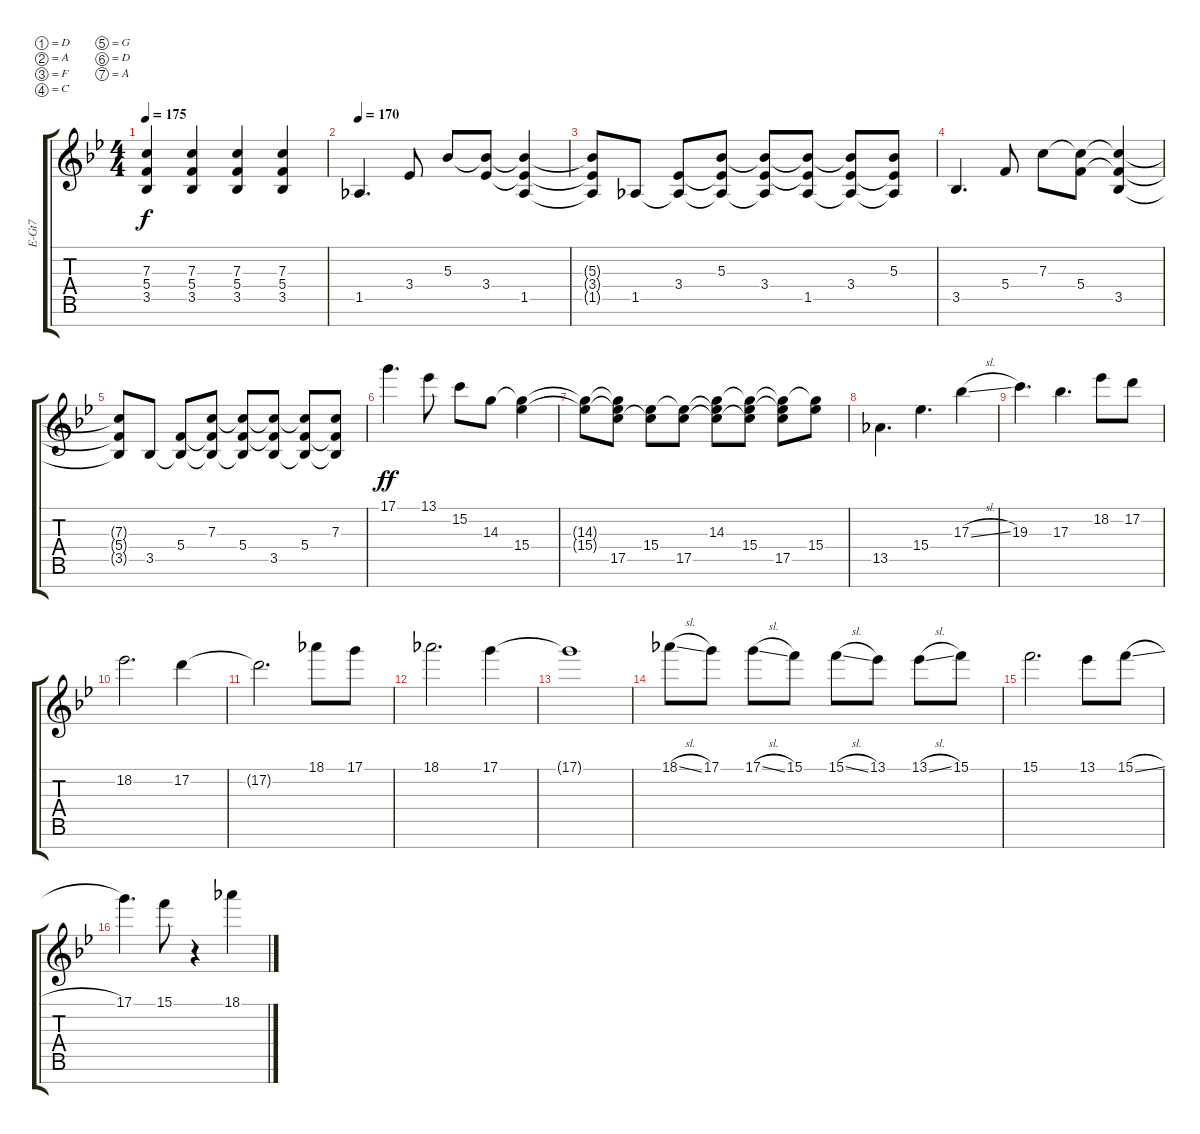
\defaultSystemsLayout 4
\bracketExtendMode groupsimilarinstruments
\otherSystemsTrackNameOrientation horizontal
\track ("Electric Guitar" "E-Gt7") {instrument distortionguitar}
\staff {score tabs}
\tuning (D4 A3 F3 C3 G2 D2 A1)
\ts (4 4)
\tempo 175
\clef g2
\ks bb
(7.3{t acc forcenatural} 5.4{t acc forcenatural} 3.5{t acc forcenatural}).4{dy f beam Up} (7.3{acc forcenatural} 5.4{acc forcenatural} 3.5{acc forcenatural}).4{beam Up} (7.3{acc forcenatural} 5.4{acc forcenatural} 3.5{acc forcenatural}).4{beam Up} (7.3{acc forcenatural} 5.4{acc forcenatural} 3.5{acc forcenatural}).4{beam Up} |
\tempo 170
1.5{acc b}.4{d beam Up} 3.4{acc forcenatural}.8{beam Up} 5.3{acc forcenatural}.8{beam Up} (3.4{acc forcenatural} 5.3{t acc forcenatural}).8{beam Up} (1.5{acc b} 3.4{t acc forcenatural} 5.3{t acc forcenatural}).4{beam Up} |
(1.5{t acc b} 3.4{t acc forcenatural} 5.3{t acc forcenatural}).8{beam Up} 1.5{acc b}.8{beam Up} (3.4{acc forcenatural} 1.5{t acc b}).8{beam Up} (5.3{acc forcenatural} 3.4{t acc forcenatural} 1.5{t acc b}).8{beam Up} (3.4{acc forcenatural} 5.3{t acc forcenatural} 1.5{t acc b}).8{beam Up} (1.5{acc b} 5.3{t acc forcenatural} 3.4{t acc forcenatural}).8{beam Up} (3.4{acc forcenatural} 5.3{t acc forcenatural} 1.5{t acc b}).8{beam Up} (5.3{acc forcenatural} 3.4{t acc forcenatural} 1.5{t acc b}).8{beam Up} |
3.5{acc forcenatural}.4{d beam Up} 5.4{acc forcenatural}.8{beam Up} 7.3{acc forcenatural}.8{beam Down} (7.3{t acc forcenatural} 5.4{acc forcenatural}).8{beam Down} (7.3{t acc forcenatural} 5.4{t acc forcenatural} 3.5{acc forcenatural}).4{beam Up} |
(7.3{t acc forcenatural} 5.4{t acc forcenatural} 3.5{t acc forcenatural}).8{beam Up} 3.5{acc forcenatural}.8{beam Up} (5.4{acc forcenatural} 3.5{t acc forcenatural}).8{beam Up} (7.3{acc forcenatural} 5.4{t acc forcenatural} 3.5{t acc forcenatural}).8{beam Up} (7.3{t acc forcenatural} 5.4{acc forcenatural} 3.5{t acc forcenatural}).8{beam Up} (7.3{t acc forcenatural} 5.4{t acc forcenatural} 3.5{acc forcenatural}).8{beam Up} (7.3{t acc forcenatural} 5.4{acc forcenatural} 3.5{t acc forcenatural}).8{beam Up} (7.3{acc forcenatural} 5.4{t acc forcenatural} 3.5{t acc forcenatural}).8{beam Up} |
17.1{acc forcenatural}.4{d dy ff beam Down} 13.1{acc forcenatural}.8{beam Down} 15.2{acc forcenatural}.8{beam Down} 14.3{acc forcenatural}.8{beam Down} (15.4{acc forcenatural} 14.3{t acc forcenatural}).4{beam Down} |
(15.4{t acc forcenatural} 14.3{t acc forcenatural}).8{beam Down} (17.5{acc forcenatural} 15.4{t acc forcenatural} 14.3{t acc forcenatural}).8{beam Down} (15.4{acc forcenatural} 17.5{t acc forcenatural}).8{beam Down} (17.5{acc forcenatural} 15.4{t acc forcenatural}).8{beam Down} (14.3{acc forcenatural} 17.5{t acc forcenatural} 15.4{t acc forcenatural}).8{beam Down} (15.4{acc forcenatural} 17.5{t acc forcenatural} 14.3{t acc forcenatural}).8{beam Down} (17.5{acc forcenatural} 15.4{t acc forcenatural} 14.3{t acc forcenatural}).8{beam Down} (15.4{acc forcenatural} 14.3{t acc forcenatural}).8{beam Down} |
13.5{acc b}.4{d beam Down} 15.4{acc forcenatural}.4{d beam Down} 17.3{sl acc forcenatural}.4{beam Down} |
19.3{acc forcenatural}.4{d beam Down} 17.3{acc forcenatural}.4{d beam Down} 18.2{acc forcenatural}.8{beam Down} 17.2{acc forcenatural}.8{beam Down} |
18.2{acc forcenatural}.2{d beam Down} 17.2{acc forcenatural}.4{beam Down} |
17.2{t acc forcenatural}.2{d beam Down} 18.1{acc b}.8{beam Down} 17.1{acc forcenatural}.8{beam Down} |
18.1{acc b}.2{d beam Down} 17.1{acc forcenatural}.4{beam Down} |
17.1{t acc forcenatural}.1{beam Down} |
18.1{sl acc b}.8{beam Down} 17.1{acc forcenatural}.8{beam Down} 17.1{sl acc forcenatural}.8{beam Down} 15.1{acc forcenatural}.8{beam Down} 15.1{sl acc forcenatural}.8{beam Down} 13.1{acc forcenatural}.8{beam Down} 13.1{sl acc forcenatural}.8{beam Down} 15.1{acc forcenatural}.8{beam Down} |
15.1{acc forcenatural}.2{d beam Down} 13.1{acc forcenatural}.8{beam Down} 15.1{sl acc forcenatural}.8{beam Down} |
17.1{acc forcenatural}.4{d beam Down} 15.1{acc forcenatural}.8{beam Down} r.4{beam Down} 18.1{acc b}.4{beam Down}
